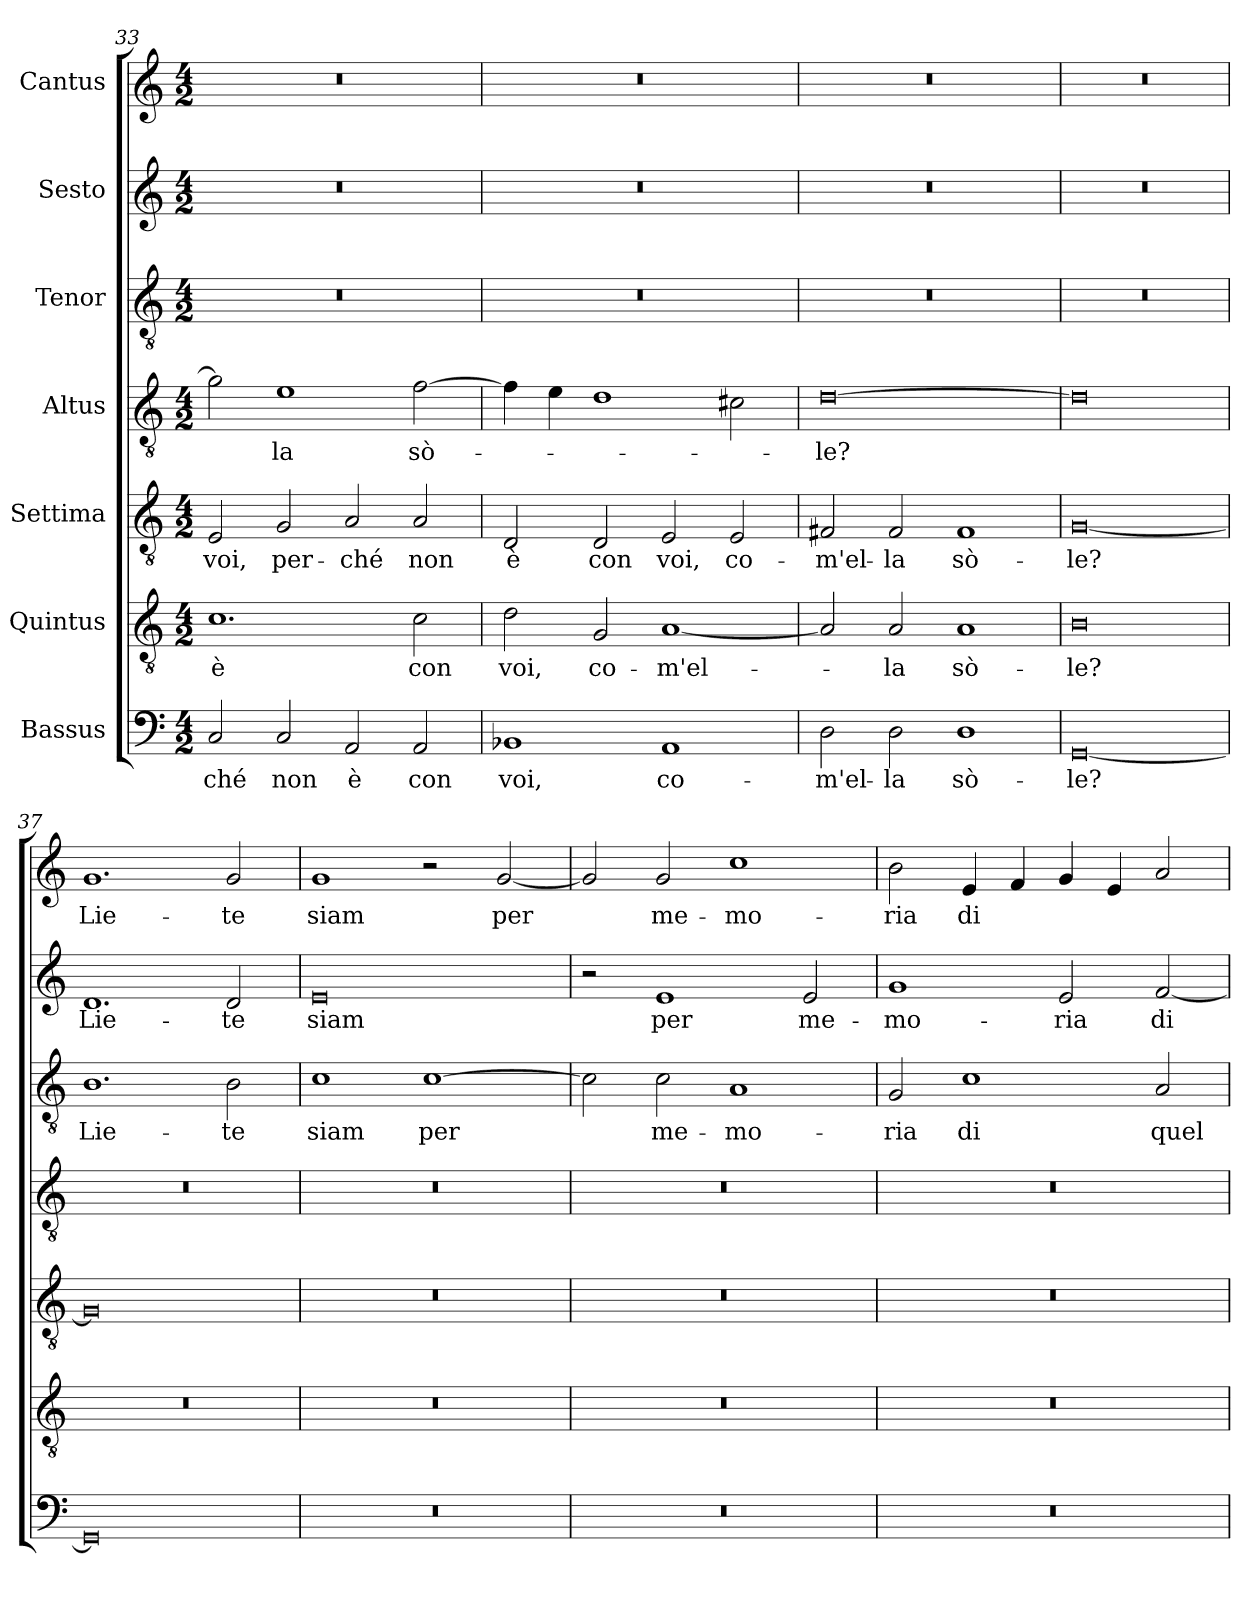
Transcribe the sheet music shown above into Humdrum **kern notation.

**kern	**text	**kern	**text	**kern	**text	**kern	**text	**kern	**text	**kern	**text	**kern	**text
*part7	*part7	*part6	*part6	*part5	*part5	*part4	*part4	*part3	*part3	*part2	*part2	*part1	*part1
*staff7	*staff7	*staff6	*staff6	*staff5	*staff5	*staff4	*staff4	*staff3	*staff3	*staff2	*staff2	*staff1	*staff1
*I"Bassus	*	*I"Quintus	*	*I"Settima	*	*I"Altus	*	*I"Tenor	*	*I"Sesto	*	*I"Cantus	*
*clefF4	*	*clefGv2	*	*clefGv2	*	*clefGv2	*	*clefGv2	*	*clefG2	*	*clefG2	*
*k[]	*	*k[]	*	*k[]	*	*k[]	*	*k[]	*	*k[]	*	*k[]	*
*M4/2	*	*M4/2	*	*M4/2	*	*M4/2	*	*M4/2	*	*M4/2	*	*M4/2	*
=33	=33	=33	=33	=33	=33	=33	=33	=33	=33	=33	=33	=33	=33
!	!LO:LY:b	!	!LO:LY:b	!	!LO:LY:b	!	!	!	!	!	!	!	!
2C/	-ché	1.c	è	2E/	voi,	2g\]	.	0r	.	0r	.	0r	.
!	!LO:LY:b	!	!	!	!LO:LY:b	!	!LO:LY:b	!	!	!	!	!	!
2C/	non	.	.	2G/	per-	1e	-la	.	.	.	.	.	.
!	!LO:LY:b	!	!	!	!LO:LY:b	!	!	!	!	!	!	!	!
2AA/	è	.	.	2A/	-ché	.	.	.	.	.	.	.	.
!	!LO:LY:b	!	!LO:LY:b	!	!LO:LY:b	!	!LO:LY:b	!	!	!	!	!	!
2AA/	con	2c\	con	2A/	non	[2f\	sò-	.	.	.	.	.	.
=34	=34	=34	=34	=34	=34	=34	=34	=34	=34	=34	=34	=34	=34
!	!LO:LY:b	!	!LO:LY:b	!	!LO:LY:b	!	!	!	!	!	!	!	!
1BB-X	voi,	2d\	voi,	2D/	è	4f\]	.	0r	.	0r	.	0r	.
.	.	.	.	.	.	4e\	.	.	.	.	.	.	.
!	!	!	!LO:LY:b	!	!LO:LY:b	!	!	!	!	!	!	!	!
.	.	2G/	co-	2D/	con	1d	.	.	.	.	.	.	.
!	!LO:LY:b	!	!LO:LY:b	!	!LO:LY:b	!	!	!	!	!	!	!	!
1AA	co-	[1A	-m'el-	2E/	voi,	.	.	.	.	.	.	.	.
!	!	!	!	!	!LO:LY:b	!	!	!	!	!	!	!	!
.	.	.	.	2E/	co-	2c#X\	.	.	.	.	.	.	.
=35	=35	=35	=35	=35	=35	=35	=35	=35	=35	=35	=35	=35	=35
!	!LO:LY:b	!	!	!	!LO:LY:b	!	!LO:LY:b	!	!	!	!	!	!
2D\	-m'el-	2A/]	.	2F#X/	-m'el-	[0d	-le?	0r	.	0r	.	0r	.
!	!LO:LY:b	!	!LO:LY:b	!	!LO:LY:b	!	!	!	!	!	!	!	!
2D\	-la	2A/	-la	2F#/	-la	.	.	.	.	.	.	.	.
!	!LO:LY:b	!	!LO:LY:b	!	!LO:LY:b	!	!	!	!	!	!	!	!
1D	sò-	1A	sò-	1F#	sò-	.	.	.	.	.	.	.	.
=36	=36	=36	=36	=36	=36	=36	=36	=36	=36	=36	=36	=36	=36
!	!LO:LY:b	!	!LO:LY:b	!	!LO:LY:b	!	!	!	!	!	!	!	!
[0GG	-le?	0B	-le?	[0G	-le?	0d]	.	0r	.	0r	.	0r	.
=37	=37	=37	=37	=37	=37	=37	=37	=37	=37	=37	=37	=37	=37
!	!	!	!	!	!	!	!	!	!LO:LY:b	!	!LO:LY:b	!	!LO:LY:b
0GG]	.	0r	.	0G]	.	0r	.	1.B	Lie-	1.d	Lie-	1.g	Lie-
!	!	!	!	!	!	!	!	!	!LO:LY:b	!	!LO:LY:b	!	!LO:LY:b
.	.	.	.	.	.	.	.	2B\	-te	2d/	-te	2g/	-te
!!LO:LB:g=z
=38	=38	=38	=38	=38	=38	=38	=38	=38	=38	=38	=38	=38	=38
!	!	!	!	!	!	!	!	!	!LO:LY:b	!	!LO:LY:b	!	!LO:LY:b
0r	.	0r	.	0r	.	0r	.	1c	siam	0e	siam	1g	siam
!	!	!	!	!	!	!	!	!	!LO:LY:b	!	!	!	!
.	.	.	.	.	.	.	.	[1c	per	.	.	2r	.
!	!	!	!	!	!	!	!	!	!	!	!	!	!LO:LY:b
.	.	.	.	.	.	.	.	.	.	.	.	[2g/	per
=39	=39	=39	=39	=39	=39	=39	=39	=39	=39	=39	=39	=39	=39
0r	.	0r	.	0r	.	0r	.	2c\]	.	2r	.	2g/]	.
!	!	!	!	!	!	!	!	!	!LO:LY:b	!	!LO:LY:b	!	!LO:LY:b
.	.	.	.	.	.	.	.	2c\	me-	1e	per	2g/	me-
!	!	!	!	!	!	!	!	!	!LO:LY:b	!	!	!	!LO:LY:b
.	.	.	.	.	.	.	.	1A	-mo-	.	.	1cc	-mo-
!	!	!	!	!	!	!	!	!	!	!	!LO:LY:b	!	!
.	.	.	.	.	.	.	.	.	.	2e/	me-	.	.
=40	=40	=40	=40	=40	=40	=40	=40	=40	=40	=40	=40	=40	=40
!	!	!	!	!	!	!	!	!	!LO:LY:b	!	!LO:LY:b	!	!LO:LY:b
0r	.	0r	.	0r	.	0r	.	2G/	-ria	1g	-mo-	2b\	-ria
!	!	!	!	!	!	!	!	!	!LO:LY:b	!	!	!	!LO:LY:b
.	.	.	.	.	.	.	.	1c	di	.	.	4e/	di
.	.	.	.	.	.	.	.	.	.	.	.	4f/	.
!	!	!	!	!	!	!	!	!	!	!	!LO:LY:b	!	!
.	.	.	.	.	.	.	.	.	.	2e/	-ria	4g/	.
.	.	.	.	.	.	.	.	.	.	.	.	4e/	.
!	!	!	!	!	!	!	!	!	!LO:LY:b	!	!LO:LY:b	!	!
.	.	.	.	.	.	.	.	2A/	quel	[2f/	di	2a/	.
=	=	=	=	=	=	=	=	=	=	=	=	=	=
*-	*-	*-	*-	*-	*-	*-	*-	*-	*-	*-	*-	*-	*-
